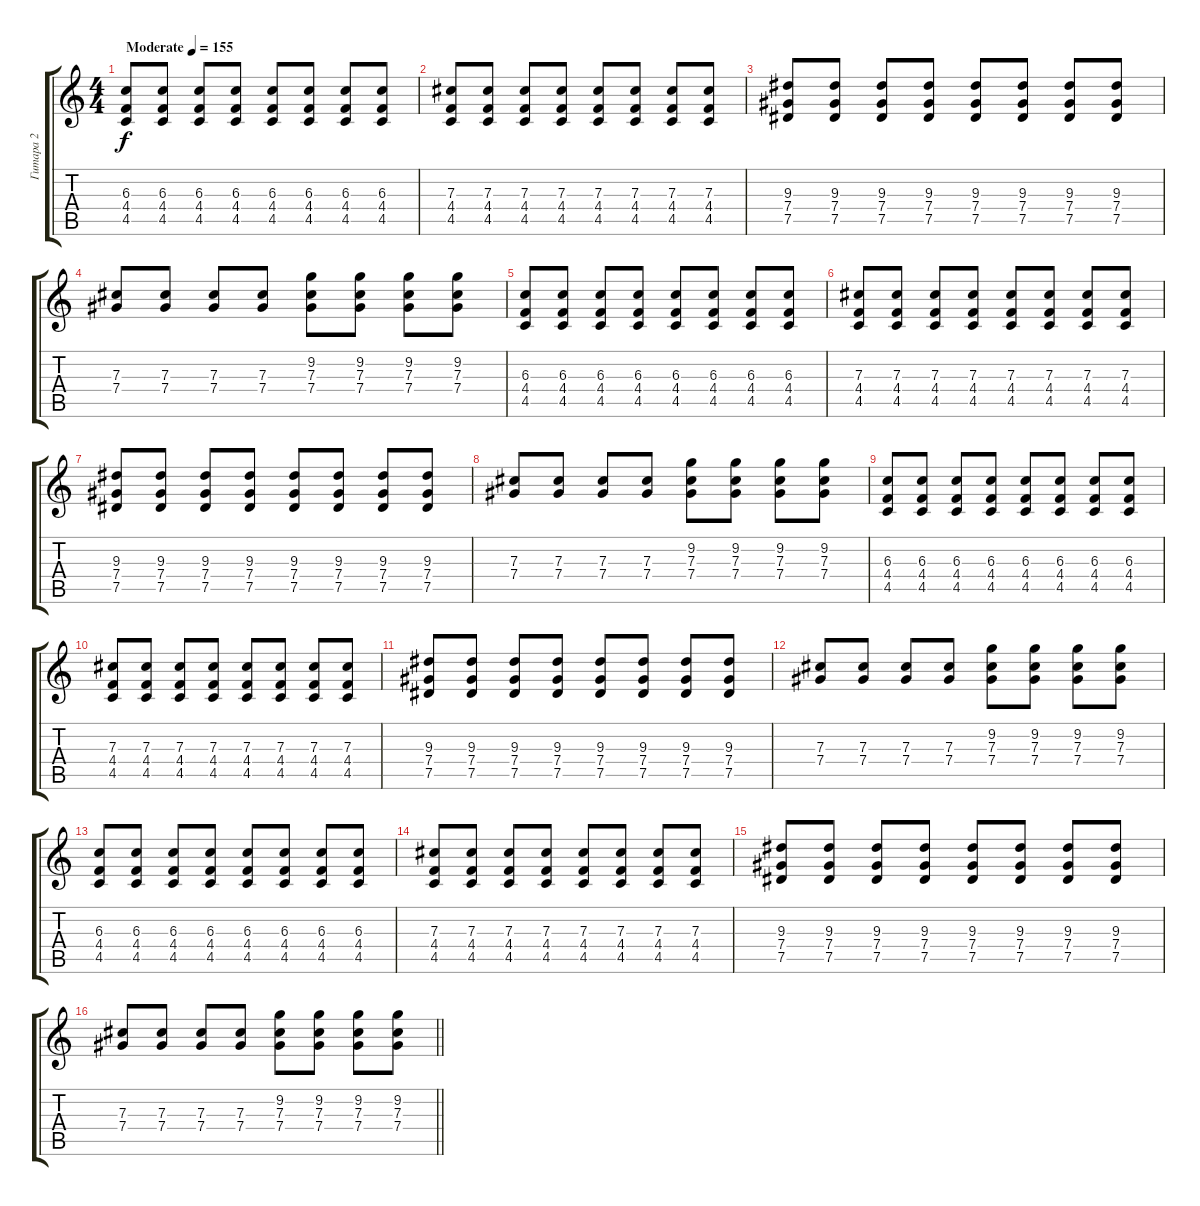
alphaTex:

\track ("Гитара 2" "Гитара 2") {instrument distortionguitar}
\staff {score tabs}
\tuning (Eb4 Bb3 Gb3 Db3 Ab2 Eb2) {hide}
\ts (4 4)
\tempo (155 "Moderate")
\clef g2
\ks c
(6.3 4.4 4.5).8{dy f instrument distortionguitar} (6.3 4.4 4.5).8 (6.3 4.4 4.5).8 (6.3 4.4 4.5).8 (6.3 4.4 4.5).8 (6.3 4.4 4.5).8 (6.3 4.4 4.5).8 (6.3 4.4 4.5).8 |
(7.3 4.4 4.5).8 (7.3 4.4 4.5).8 (7.3 4.4 4.5).8 (7.3 4.4 4.5).8 (7.3 4.4 4.5).8 (7.3 4.4 4.5).8 (7.3 4.4 4.5).8 (7.3 4.4 4.5).8 |
(9.3 7.4 7.5).8 (9.3 7.4 7.5).8 (9.3 7.4 7.5).8 (9.3 7.4 7.5).8 (9.3 7.4 7.5).8 (9.3 7.4 7.5).8 (9.3 7.4 7.5).8 (9.3 7.4 7.5).8 |
(7.3 7.4).8 (7.3 7.4).8 (7.3 7.4).8 (7.3 7.4).8 (9.2 7.3 7.4).8 (9.2 7.3 7.4).8 (9.2 7.3 7.4).8 (9.2 7.3 7.4).8 |
(6.3 4.4 4.5).8 (6.3 4.4 4.5).8 (6.3 4.4 4.5).8 (6.3 4.4 4.5).8 (6.3 4.4 4.5).8 (6.3 4.4 4.5).8 (6.3 4.4 4.5).8 (6.3 4.4 4.5).8 |
(7.3 4.4 4.5).8 (7.3 4.4 4.5).8 (7.3 4.4 4.5).8 (7.3 4.4 4.5).8 (7.3 4.4 4.5).8 (7.3 4.4 4.5).8 (7.3 4.4 4.5).8 (7.3 4.4 4.5).8 |
(9.3 7.4 7.5).8 (9.3 7.4 7.5).8 (9.3 7.4 7.5).8 (9.3 7.4 7.5).8 (9.3 7.4 7.5).8 (9.3 7.4 7.5).8 (9.3 7.4 7.5).8 (9.3 7.4 7.5).8 |
(7.3 7.4).8 (7.3 7.4).8 (7.3 7.4).8 (7.3 7.4).8 (9.2 7.3 7.4).8 (9.2 7.3 7.4).8 (9.2 7.3 7.4).8 (9.2 7.3 7.4).8 |
(6.3 4.4 4.5).8{volume 10} (6.3 4.4 4.5).8 (6.3 4.4 4.5).8 (6.3 4.4 4.5).8 (6.3 4.4 4.5).8 (6.3 4.4 4.5).8 (6.3 4.4 4.5).8 (6.3 4.4 4.5).8 |
(7.3 4.4 4.5).8 (7.3 4.4 4.5).8 (7.3 4.4 4.5).8 (7.3 4.4 4.5).8 (7.3 4.4 4.5).8 (7.3 4.4 4.5).8 (7.3 4.4 4.5).8 (7.3 4.4 4.5).8 |
(9.3 7.4 7.5).8 (9.3 7.4 7.5).8 (9.3 7.4 7.5).8 (9.3 7.4 7.5).8 (9.3 7.4 7.5).8 (9.3 7.4 7.5).8 (9.3 7.4 7.5).8 (9.3 7.4 7.5).8 |
(7.3 7.4).8 (7.3 7.4).8 (7.3 7.4).8 (7.3 7.4).8 (9.2 7.3 7.4).8 (9.2 7.3 7.4).8 (9.2 7.3 7.4).8 (9.2 7.3 7.4).8 |
(6.3 4.4 4.5).8 (6.3 4.4 4.5).8 (6.3 4.4 4.5).8 (6.3 4.4 4.5).8 (6.3 4.4 4.5).8 (6.3 4.4 4.5).8 (6.3 4.4 4.5).8 (6.3 4.4 4.5).8 |
(7.3 4.4 4.5).8 (7.3 4.4 4.5).8 (7.3 4.4 4.5).8 (7.3 4.4 4.5).8 (7.3 4.4 4.5).8 (7.3 4.4 4.5).8 (7.3 4.4 4.5).8 (7.3 4.4 4.5).8 |
(9.3 7.4 7.5).8 (9.3 7.4 7.5).8 (9.3 7.4 7.5).8 (9.3 7.4 7.5).8 (9.3 7.4 7.5).8 (9.3 7.4 7.5).8 (9.3 7.4 7.5).8 (9.3 7.4 7.5).8 |
\barLineRight lightlight
(7.3 7.4).8 (7.3 7.4).8 (7.3 7.4).8 (7.3 7.4).8 (9.2 7.3 7.4).8 (9.2 7.3 7.4).8 (9.2 7.3 7.4).8 (9.2 7.3 7.4).8
